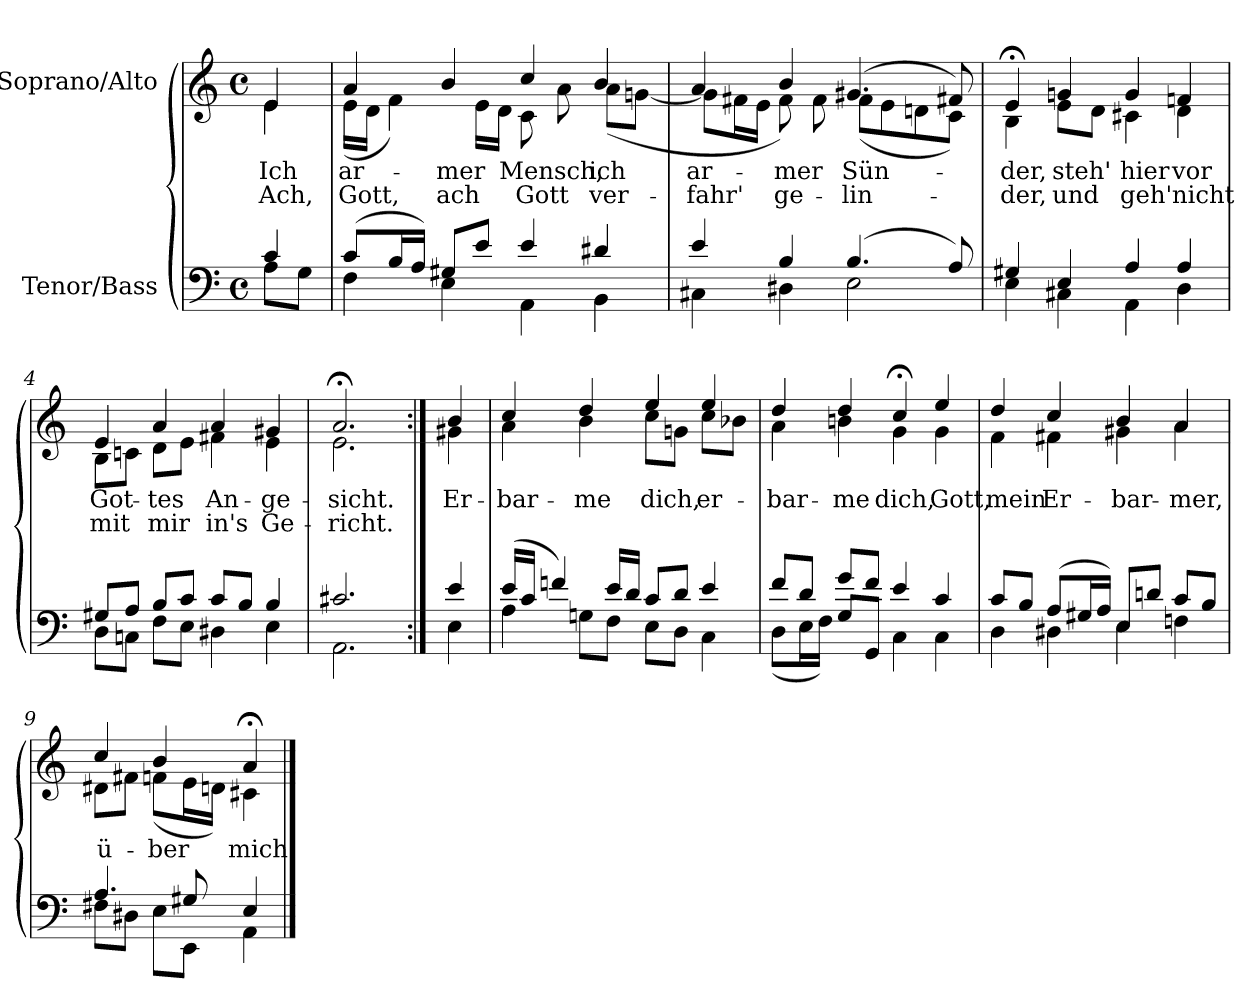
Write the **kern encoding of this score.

**kern	**kern	**text	**text
*part2	*part1	*part1	*part1
*staff2	*staff1	*staff1	*staff1
*I"Tenor/Bass	*I"Soprano/Alto	*	*
*clefF4	*clefG2	*	*
*k[]	*k[]	*	*
*M4/4	*M4/4	*	*
*met(c)	*met(c)	*	*
=	=	=	=
*^	*	*	*
!	!	!	!LO:LY:b	!LO:LY:b
*	*	*^	*	*
4c/	8A\L	4e/	4e\	Ich	Ach,
.	8G\J	.	.	.	.
=1	=1	=1	=1	=1	=1
!	!	!	!	!LO:LY:b	!LO:LY:b
(8c/L	4F\	4a/	(16e\LL	ar-	Gott,
.	.	.	16d\JJ	.	.
16B/L	.	.	4f\)	.	.
16A/JJ)	.	.	.	.	.
!	!	!	!	!LO:LY:b	!LO:LY:b
8G#X/L	4E\	4b/	.	-mer	ach
8e/J	.	.	16e\LL	.	.
.	.	.	16d\JJ	.	.
!	!	!	!	!LO:LY:b	!LO:LY:b
4e/	4AA\	4cc/	8c\	Mensch,	Gott
.	.	.	8a\	.	.
!	!	!	!	!LO:LY:b	!LO:LY:b
4d#X/	4BB\	4b/	(8a\L	ich	ver-
.	.	.	[8gn\J	.	.
=2	=2	=2	=2	=2	=2
!	!	!	!	!LO:LY:b	!LO:LY:b
4e/	4C#X\	4a/	8g\L]	ar-	-fahr'
.	.	.	16f#X\L	.	.
.	.	.	16e\JJ	.	.
!	!	!	!	!LO:LY:b	!LO:LY:b
4B/	4D#X\	4b/	8f#\)	-mer	ge-
.	.	.	8f#\	.	.
!	!	!	!	!LO:LY:b	!LO:LY:b
(4.B/	2E\	(4.g#X/	(8f#\L	Sün-	-lin-
.	.	.	8e\	.	.
.	.	.	8dn\	.	.
8A/)	.	8f#X/)	8c\J)	.	.
=3	=3	=3	=3	=3	=3
!	!	!	!	!LO:LY:b	!LO:LY:b
4G#X/	4E\	4e;</	4B\	-der,	-der,
!	!	!	!	!LO:LY:b	!LO:LY:b
4E/	4C#X\	4gn/	8e\L	steh'	und
.	.	.	8d\J	.	.
!	!	!	!	!LO:LY:b	!LO:LY:b
4A/	4AA\	4g/	4c#X\	hier	geh'
!	!	!	!	!LO:LY:b	!LO:LY:b
4A/	4D\	4fn/	4d\	vor	nicht
=4	=4	=4	=4	=4	=4
!	!	!	!	!LO:LY:b	!LO:LY:b
8G#X/L	8D\L	4e/	8B\L	Got-	mit
8A/J	8Cn\J	.	8cn\J	.	.
!	!	!	!	!LO:LY:b	!LO:LY:b
8B/L	8F\L	4a/	8d\L	-tes	mir
8c/J	8E\J	.	8e\J	.	.
!	!	!	!	!LO:LY:b	!LO:LY:b
8c/L	4D#X\	4a/	4f#X\	An-	in's
8B/J	.	.	.	.	.
!	!	!	!	!LO:LY:b	!LO:LY:b
4B/	4E\	4g#X/	4e\	-ge-	Ge-
=5	=5	=5	=5	=5	=5
!	!	!	!	!LO:LY:b	!LO:LY:b
2.c#X/	2.AA\	2.a;</	2.e\	-sicht.	-richt.
=5X1:|!	=5X1:|!	=5X1:|!	=5X1:|!	=5X1:|!	=5X1:|!
!	!	!	!	!LO:LY:b	!
4e/	4E\	4b/	4g#X\	Er-	.
!!LO:LB:g=z	!!
=6	=6	=6	=6	=6	=6
!	!	!	!	!LO:LY:b	!
(16e/LL	4A\	4cc/	4a\	-bar-	.
16c/JJ	.	.	.	.	.
4fn/)	.	.	.	.	.
!	!	!	!	!LO:LY:b	!
.	8Gn\L	4dd/	4b\	-me	.
16e/LL	8F\J	.	.	.	.
16d/JJ	.	.	.	.	.
!	!	!	!	!LO:LY:b	!
8c/L	8E\L	4ee/	8cc\L	dich,	.
8d/J	8D\J	.	8gn\J	.	.
!	!	!	!	!LO:LY:b	!
4e/	4C\	4ee/	8cc\L	er-	.
.	.	.	8b-X\J	.	.
=7	=7	=7	=7	=7	=7
!	!	!	!	!LO:LY:b	!
8f/L	(8D\L	4dd/	4a\	-bar-	.
8d/J	16E\L	.	.	.	.
.	16F\JJ)	.	.	.	.
!	!	!	!	!LO:LY:b	!
8g/L	8G\L	4dd/	4bn\	-me	.
8f/J	8GG/J	.	.	.	.
!	!	!	!	!LO:LY:b	!
4e/	4C\	4cc;</	4g\	dich,	.
!	!	!	!	!LO:LY:b	!
4c/	4C\	4ee/	4g\	Gott,	.
!!LO:LB:g=z	!!
=8	=8	=8	=8	=8	=8
!	!	!	!	!LO:LY:b	!
8c/L	4D\	4dd/	4f\	mein	.
8B/J	.	.	.	.	.
!	!	!	!	!LO:LY:b	!
(8A/L	4D#X\	4cc/	4f#X\	Er-	.
16G#X/L	.	.	.	.	.
16A/JJ)	.	.	.	.	.
!	!	!	!	!LO:LY:b	!
8E/L	4E\	4b/	4g#X\	-bar-	.
8dn/J	.	.	.	.	.
!	!	!	!	!LO:LY:b	!
8c/L	4Fn\	4a/	4a\	-mer,	.
8B/J	.	.	.	.	.
=9	=9	=9	=9	=9	=9
!	!	!	!	!LO:LY:b	!
4.A/	8F#X\L	4cc/	8d#X\L	ü-	.
.	8D#X\J	.	8f#X\J	.	.
!	!	!	!	!LO:LY:b	!
.	8E\L	4b/	(8fn\L	-ber	.
8G#X/	8EE\J	.	16e\L	.	.
.	.	.	16dn\JJ)	.	.
!	!	!	!	!LO:LY:b	!
4E/	4AA\	4a;</	4c#X\	mich!	.
*v	*v	*	*	*	*
*	*v	*v	*	*
==	==	==	==
*-	*-	*-	*-
